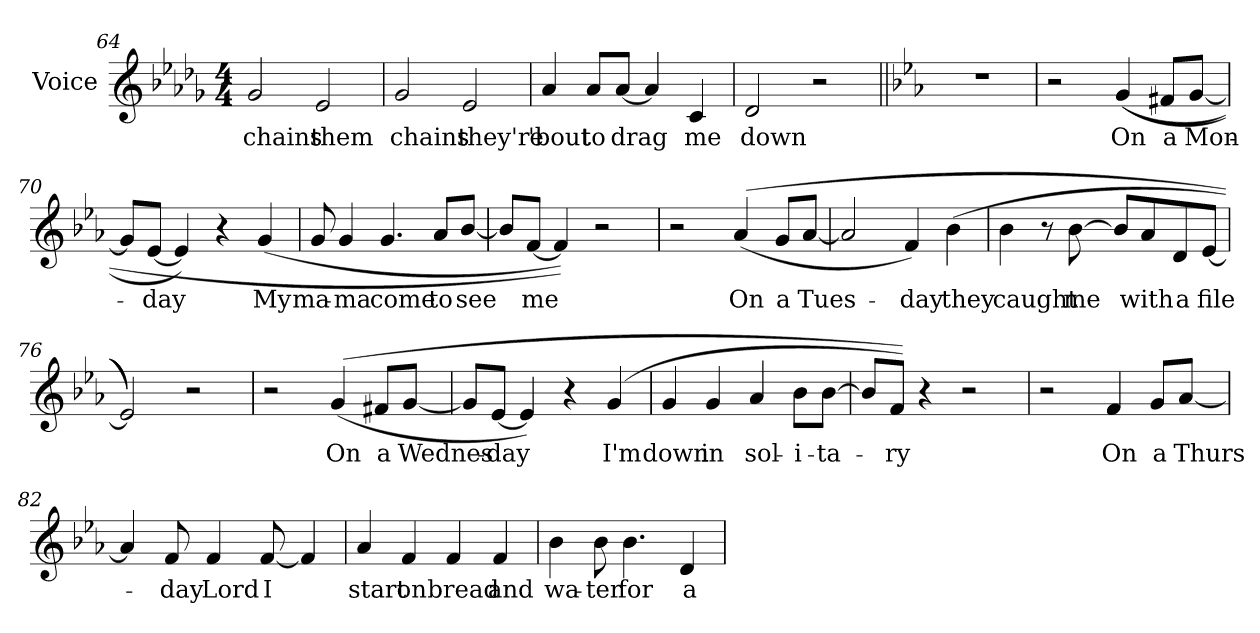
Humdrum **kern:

**kern	**text
*part1	*part1
*staff1	*staff1
*I"Voice	*
*I'Voice	*
*clefG2	*
*k[b-e-a-d-g-]	*
*D-:	*
*M4/4	*
=64	=64
!	!LO:LY:b:color=#000000
2g-i/	chains
!	!LO:LY:b:color=#000000
2e-i/	them
!!LO:LB:g=z
=65	=65
!	!LO:LY:b:color=#000000
2g-i/	chains
!	!LO:LY:b:color=#000000
2e-i/	they're
=66	=66
!	!LO:LY:b:color=#000000
4a-i/	'bout
!	!LO:LY:b:color=#000000
8a-i/L	to
!	!LO:LY:b:color=#000000
[8a-i/J	drag
4a-i/]	.
!	!LO:LY:b:color=#000000
4ci/	me
=67	=67
!	!LO:LY:b:color=#000000
2d-i/	down
2r	.
=68||	=68||
*k[b-e-a-]	*
*E-:	*
1r	.
=69	=69
2r	.
!	!LO:LY:b:color=#000000
((4gi/	On
!	!LO:LY:b:color=#000000
8f#Xi/L	a
!	!LO:LY:b:color=#000000
[8gi/J	Mon-
!!LO:LB:g=z
=70	=70
8gi/L]	.
!	!LO:LY:b:color=#000000
[8e-i/J	-day
4e-i/])	.
4r	.
!	!LO:LY:b:color=#000000
(4gi/	My
=71	=71
!	!LO:LY:b:color=#000000
8gi/	ma-
!	!LO:LY:b:color=#000000
4gi/	-ma
!	!LO:LY:b:color=#000000
4.gi/	come
!	!LO:LY:b:color=#000000
8a-i/L	to
!	!LO:LY:b:color=#000000
[8b-i/J	see
=72	=72
8b-i/L]	.
!	!LO:LY:b:color=#000000
[8fi/J	me
4fi/]))	.
2r	.
=73	=73
2r	.
!	!LO:LY:b:color=#000000
((4a-i/	On
!	!LO:LY:b:color=#000000
8gi/L	a
!	!LO:LY:b:color=#000000
[8a-i/J	Tues-
=74	=74
2a-i/]	.
!	!LO:LY:b:color=#000000
4fi/)	-day
!	!LO:LY:b:color=#000000
(4b-i\	they
!!LO:LB:g=z
=75	=75
!	!LO:LY:b:color=#000000
4b-i\	caught
8r	.
!	!LO:LY:b:color=#000000
[8b-i\	me
8b-i/L]	.
!	!LO:LY:b:color=#000000
8a-i/	with
!	!LO:LY:b:color=#000000
8di/	a
!	!LO:LY:b:color=#000000
[8e-i/J	file
=76	=76
2e-i/]))	.
2r	.
=77	=77
2r	.
!	!LO:LY:b:color=#000000
((4gi/	On
!	!LO:LY:b:color=#000000
8f#Xi/L	a
!	!LO:LY:b:color=#000000
[8gi/J	Wednes-
=78	=78
8gi/L]	.
!	!LO:LY:b:color=#000000
[8e-i/J	-day
4e-i/])	.
4r	.
!	!LO:LY:b:color=#000000
(4gi/	I'm
=79	=79
!	!LO:LY:b:color=#000000
4gi/	down
!	!LO:LY:b:color=#000000
4gi/	in
!	!LO:LY:b:color=#000000
4a-i/	sol-
!	!LO:LY:b:color=#000000
8b-i\L	-i-
!	!LO:LY:b:color=#000000
[8b-i\J	-ta-
!!LO:LB:g=z
=80	=80
8b-i/L]	.
!	!LO:LY:b:color=#000000
8fi/J))	-ry
4r	.
2r	.
=81	=81
2r	.
!	!LO:LY:b:color=#000000
4fi/	On
!	!LO:LY:b:color=#000000
8gi/L	a
!	!LO:LY:b:color=#000000
[8a-i/J	Thurs-
=82	=82
4a-i/]	.
!	!LO:LY:b:color=#000000
8fi/	-day
!	!LO:LY:b:color=#000000
4fi/	Lord
!	!LO:LY:b:color=#000000
[8fi/	I
4fi/]	.
=83	=83
!	!LO:LY:b:color=#000000
4a-i/	start
!	!LO:LY:b:color=#000000
4fi/	on
!	!LO:LY:b:color=#000000
4fi/	bread
!	!LO:LY:b:color=#000000
4fi/	and
=84	=84
!	!LO:LY:b:color=#000000
4b-i\	wa-
!	!LO:LY:b:color=#000000
8b-i\	-ter
!	!LO:LY:b:color=#000000
4.b-i\	for
!	!LO:LY:b:color=#000000
4di/	a
=	=
*-	*-
